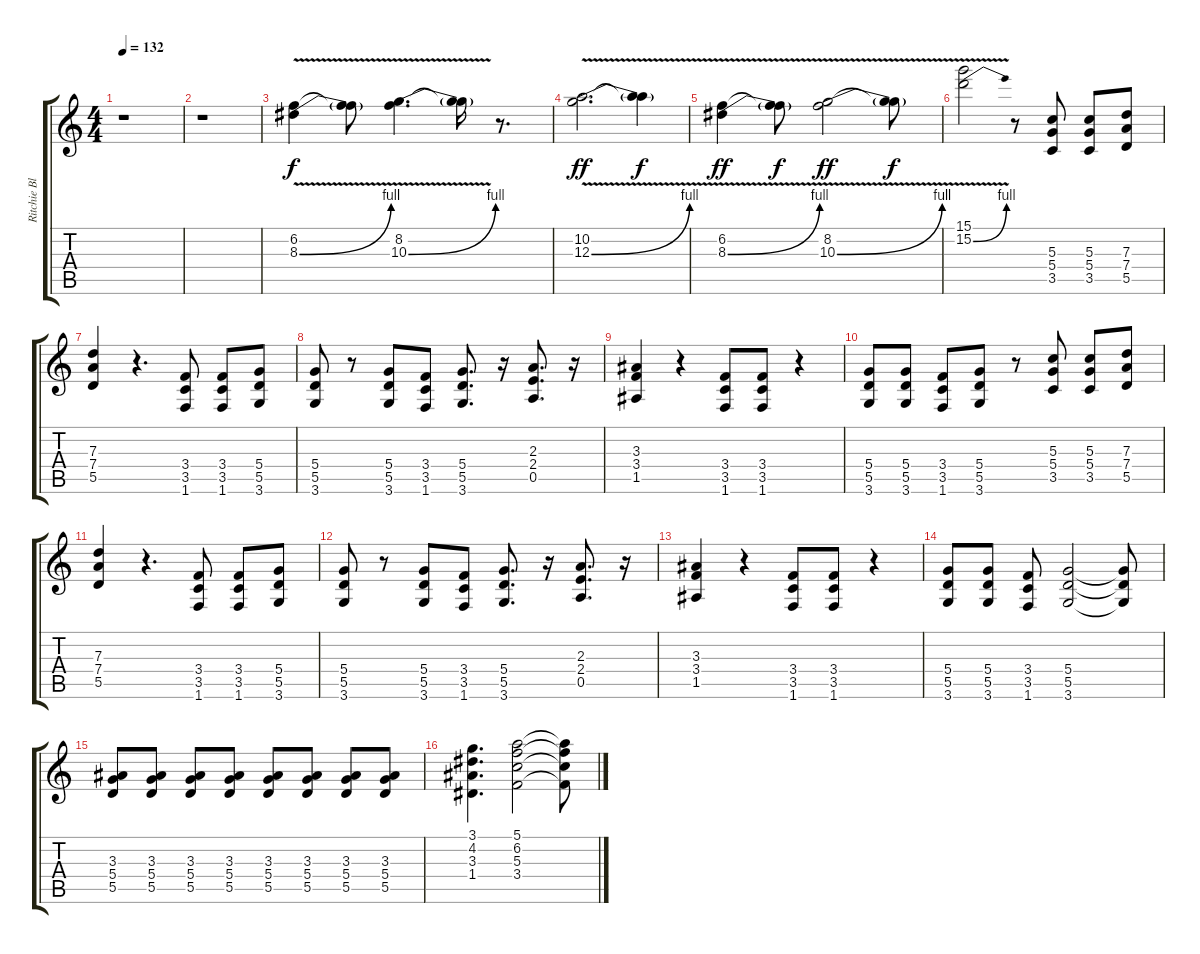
\track ("Ritchie Blackmore" "Ritchie Bl") {instrument overdrivenguitar}
\staff {score tabs}
\tuning (E4 B3 G3 D3 A2 E2) {hide}
\ts (4 4)
\tempo 132
\clef g2
\ks c
r.1{dy f instrument overdrivenguitar} |
r.1 |
(6.2{v} 8.3{be (bend 0 0 60 4) v}).4 (6.2{t} 8.3{t}).8 (8.2{v} 10.3{be (bend 0 0 60 4) v}).4{d} (8.2{t} 10.3{t}).16 r.8{d} |
(10.2{v} 12.3{be (bend 0 0 60 4) v}).2{d dy ff} (10.2{t} 12.3{t}).4{dy f} |
(6.2{v} 8.3{be (bend 0 0 60 4) v}).4{dy ff} (6.2{t} 8.3{t}).8{dy f} (8.2{v} 10.3{be (bend 0 0 60 4) v}).2{dy ff} (8.2{t} 10.3{t}).8{dy f} |
(15.1{v} 15.2{be (bend 0 0 60 4) v}).2 r.8 (5.3 5.4 3.5).8 (5.3 5.4 3.5).8 (7.3 7.4 5.5).8 |
(7.3 7.4 5.5).4 r.4{d} (3.4 3.5 1.6).8 (3.4 3.5 1.6).8 (5.4 5.5 3.6).8 |
(5.4 5.5 3.6).8 r.8 (5.4 5.5 3.6).8 (3.4 3.5 1.6).8 (5.4 5.5 3.6).8{d} r.16 (2.3 2.4 0.5).8{d} r.16 |
(3.3 3.4 1.5).4 r.4 (3.4 3.5 1.6).8 (3.4 3.5 1.6).8 r.4 |
(5.4 5.5 3.6).8 (5.4 5.5 3.6).8 (3.4 3.5 1.6).8 (5.4 5.5 3.6).8 r.8 (5.3 5.4 3.5).8 (5.3 5.4 3.5).8 (7.3 7.4 5.5).8 |
(7.3 7.4 5.5).4 r.4{d} (3.4 3.5 1.6).8 (3.4 3.5 1.6).8 (5.4 5.5 3.6).8 |
(5.4 5.5 3.6).8 r.8 (5.4 5.5 3.6).8 (3.4 3.5 1.6).8 (5.4 5.5 3.6).8{d} r.16 (2.3 2.4 0.5).8{d} r.16 |
(3.3 3.4 1.5).4 r.4 (3.4 3.5 1.6).8 (3.4 3.5 1.6).8 r.4 |
(5.4 5.5 3.6).8 (5.4 5.5 3.6).8 (3.4 3.5 1.6).8 (5.4 5.5 3.6).2 (5.4{t} 5.5{t} 3.6{t}).8 |
(3.3 5.4 5.5).8 (3.3 5.4 5.5).8 (3.3 5.4 5.5).8 (3.3 5.4 5.5).8 (3.3 5.4 5.5).8 (3.3 5.4 5.5).8 (3.3 5.4 5.5).8 (3.3 5.4 5.5).8 |
(3.1 4.2 3.3 1.4).4{d} (5.1 6.2 5.3 3.4).2 (5.1{t} 6.2{t} 5.3{t} 3.4{t}).8
